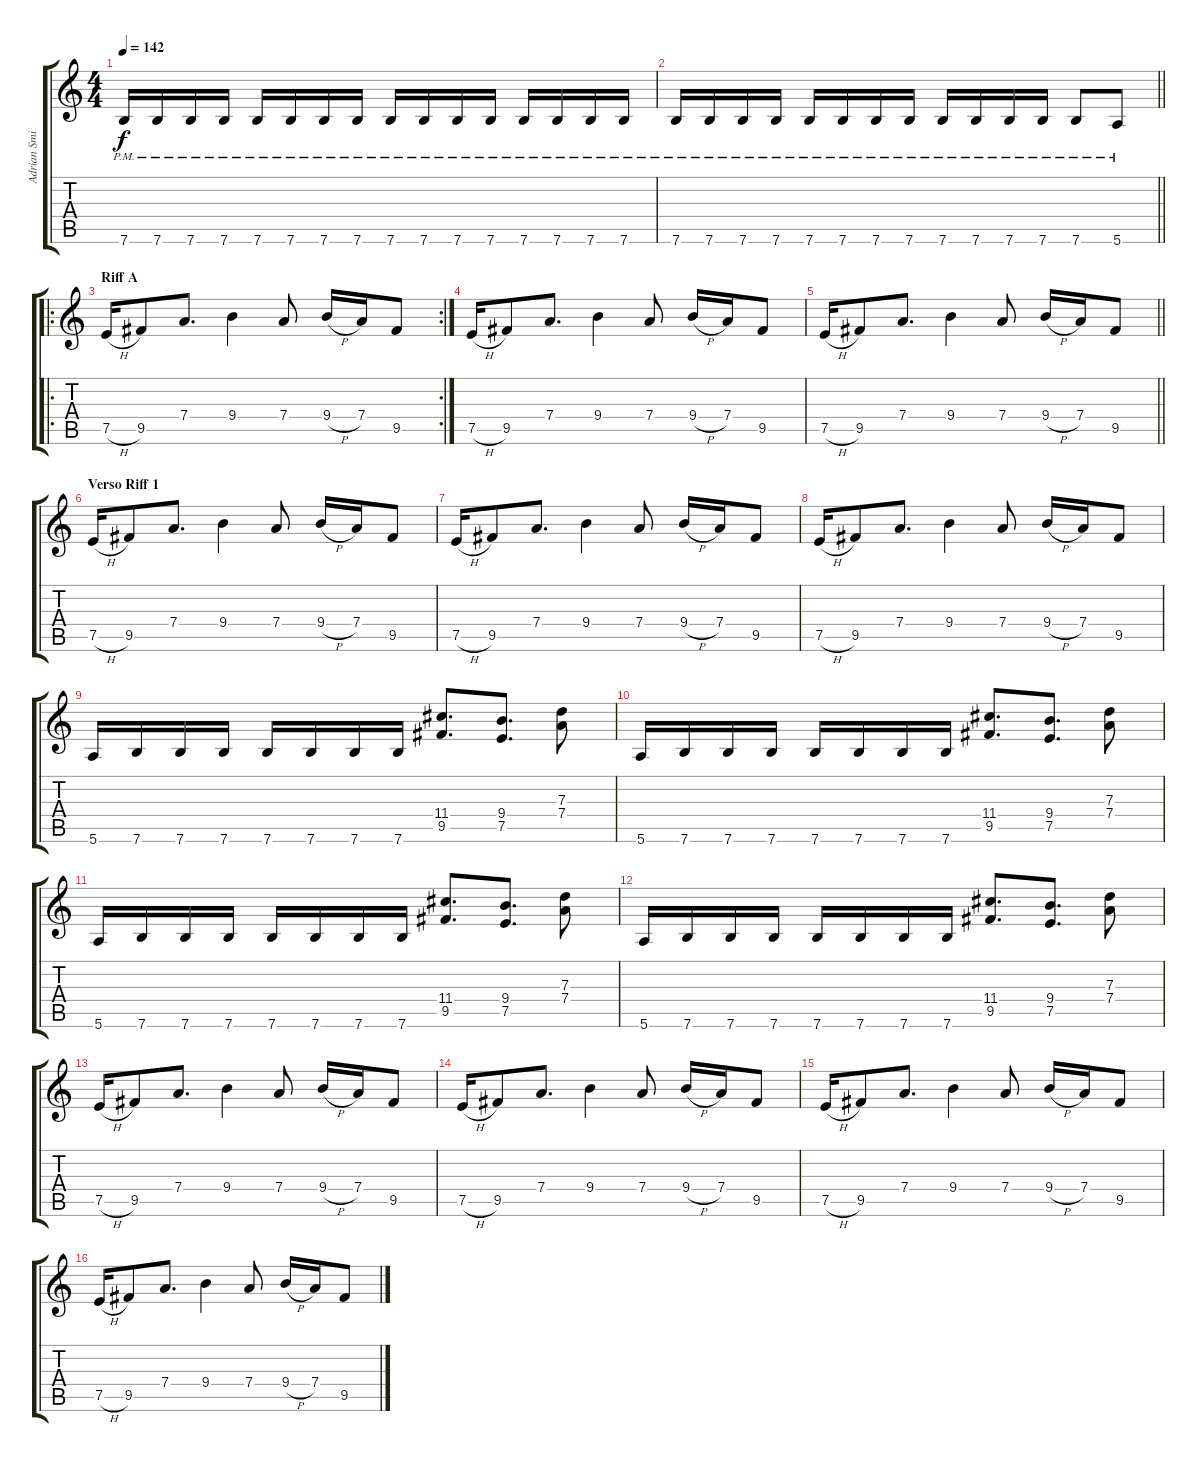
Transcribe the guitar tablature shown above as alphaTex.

\track ("Adrian Smith" "Adrian Smi") {instrument overdrivenguitar}
\staff {score tabs}
\tuning (E4 B3 G3 D3 A2 E2) {hide}
\ts (4 4)
\tempo 142
\clef g2
\ks c
7.6{pm}.16{dy f} 7.6{pm}.16 7.6{pm}.16 7.6{pm}.16 7.6{pm}.16 7.6{pm}.16 7.6{pm}.16 7.6{pm}.16 7.6{pm}.16 7.6{pm}.16 7.6{pm}.16 7.6{pm}.16 7.6{pm}.16 7.6{pm}.16 7.6{pm}.16 7.6{pm}.16 |
\barLineRight lightlight
7.6{pm}.16 7.6{pm}.16 7.6{pm}.16 7.6{pm}.16 7.6{pm}.16 7.6{pm}.16 7.6{pm}.16 7.6{pm}.16 7.6{pm}.16 7.6{pm}.16 7.6{pm}.16 7.6{pm}.16 7.6{pm}.8 5.6{pm}.8 |
\ro
\rc 2
\section ("" "Riff A")
7.5{h}.16 9.5.8 7.4.8{d} 9.4.4 7.4.8 9.4{h}.16 7.4.16 9.5.8 |
7.5{h}.16 9.5.8 7.4.8{d} 9.4.4 7.4.8 9.4{h}.16 7.4.16 9.5.8 |
\barLineRight lightlight
7.5{h}.16 9.5.8 7.4.8{d} 9.4.4 7.4.8 9.4{h}.16 7.4.16 9.5.8 |
\section ("" "Verso Riff 1")
7.5{h}.16 9.5.8 7.4.8{d} 9.4.4 7.4.8 9.4{h}.16 7.4.16 9.5.8 |
7.5{h}.16 9.5.8 7.4.8{d} 9.4.4 7.4.8 9.4{h}.16 7.4.16 9.5.8 |
7.5{h}.16 9.5.8 7.4.8{d} 9.4.4 7.4.8 9.4{h}.16 7.4.16 9.5.8 |
5.6.16 7.6.16 7.6.16 7.6.16 7.6.16 7.6.16 7.6.16 7.6.16 (11.4 9.5).8{d} (9.4 7.5).8{d} (7.3 7.4).8 |
5.6.16 7.6.16 7.6.16 7.6.16 7.6.16 7.6.16 7.6.16 7.6.16 (11.4 9.5).8{d} (9.4 7.5).8{d} (7.3 7.4).8 |
5.6.16 7.6.16 7.6.16 7.6.16 7.6.16 7.6.16 7.6.16 7.6.16 (11.4 9.5).8{d} (9.4 7.5).8{d} (7.3 7.4).8 |
5.6.16 7.6.16 7.6.16 7.6.16 7.6.16 7.6.16 7.6.16 7.6.16 (11.4 9.5).8{d} (9.4 7.5).8{d} (7.3 7.4).8 |
7.5{h}.16 9.5.8 7.4.8{d} 9.4.4 7.4.8 9.4{h}.16 7.4.16 9.5.8 |
7.5{h}.16 9.5.8 7.4.8{d} 9.4.4 7.4.8 9.4{h}.16 7.4.16 9.5.8 |
7.5{h}.16 9.5.8 7.4.8{d} 9.4.4 7.4.8 9.4{h}.16 7.4.16 9.5.8 |
7.5{h}.16 9.5.8 7.4.8{d} 9.4.4 7.4.8 9.4{h}.16 7.4.16 9.5.8
